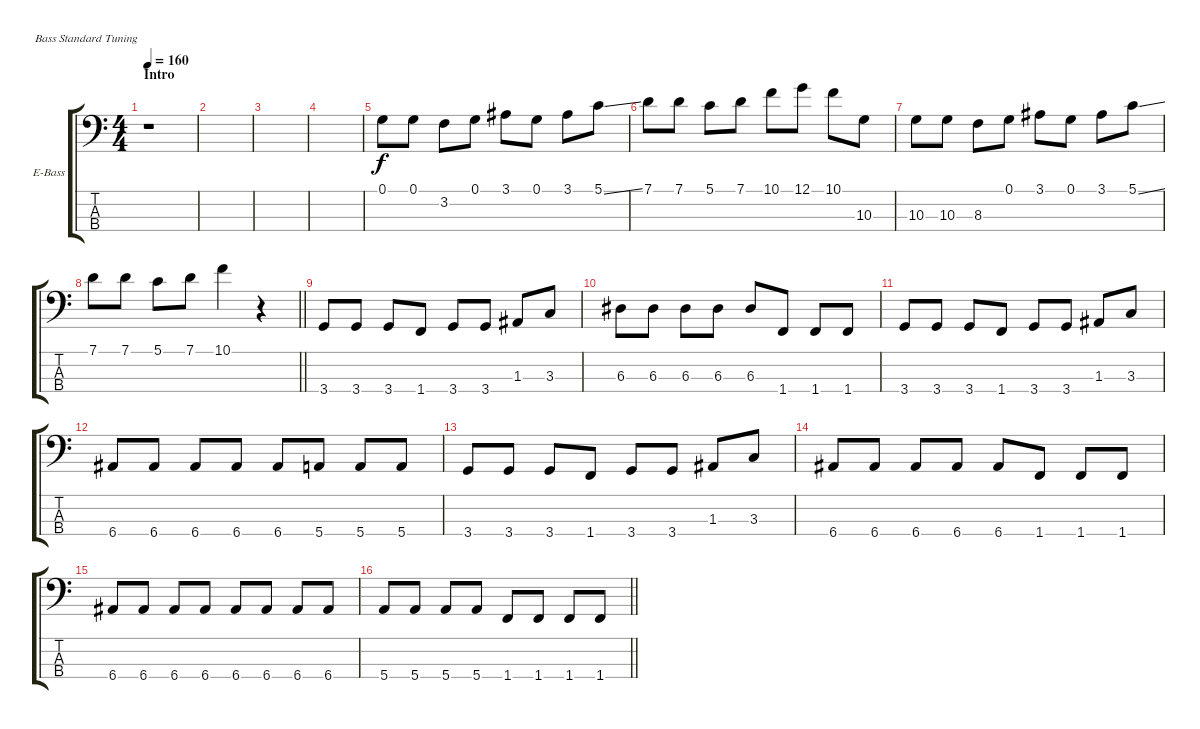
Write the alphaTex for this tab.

\bracketExtendMode groupsimilarinstruments
\firstSystemTrackNameOrientation horizontal
\otherSystemsTrackNameOrientation horizontal
\track ("Electric Bass" "E-Bass") {instrument electricbassfinger}
\staff {score tabs}
\tuning (G2 D2 A1 E1)
\ts (4 4)
\beaming (8 2 2 2 2)
\section ("" "Intro")
\tempo 160
\clef f4
\scale
0.485477
\ks c
r.1{dy f instrument electricbassfinger} |
\scale
0.257261 |
\scale
0.257261 |
\scale
0.333333 |
\scale
0.333333 0.1.8 0.1.8 3.2.8 0.1.8 3.1.8 0.1.8 3.1.8 5.1{ss}.8 |
\scale
0.333333 7.1.8 7.1.8 5.1.8 7.1.8 10.1.8 12.1.8 10.1.8 10.3.8 |
\scale
0.333333 10.3.8 10.3.8 8.3.8 0.1.8 3.1.8 0.1.8 3.1.8 5.1{ss}.8 |
\scale
0.333333
\barLineRight lightlight
7.1.8 7.1.8 5.1.8 7.1.8 10.1.4 r.4 |
\section ("" "")
\scale
0.333333 3.4.8 3.4.8 3.4.8 1.4.8 3.4.8 3.4.8 1.3.8 3.3.8 |
\scale
0.333333 6.3.8 6.3.8 6.3.8 6.3.8 6.3.8 1.4.8 1.4.8 1.4.8 |
\scale
0.333333 3.4.8 3.4.8 3.4.8 1.4.8 3.4.8 3.4.8 1.3.8 3.3.8 |
\scale
0.333333 6.4.8 6.4.8 6.4.8 6.4.8 6.4.8 5.4.8 5.4.8 5.4.8 |
\scale
0.333333 3.4.8 3.4.8 3.4.8 1.4.8 3.4.8 3.4.8 1.3.8 3.3.8 |
\scale
0.333333 6.4.8 6.4.8 6.4.8 6.4.8 6.4.8 1.4.8 1.4.8 1.4.8 |
\scale
0.333333 6.4.8 6.4.8 6.4.8 6.4.8 6.4.8 6.4.8 6.4.8 6.4.8 |
\scale
0.333333
\barLineRight lightlight
5.4.8 5.4.8 5.4.8 5.4.8 1.4.8 1.4.8 1.4.8 1.4.8
